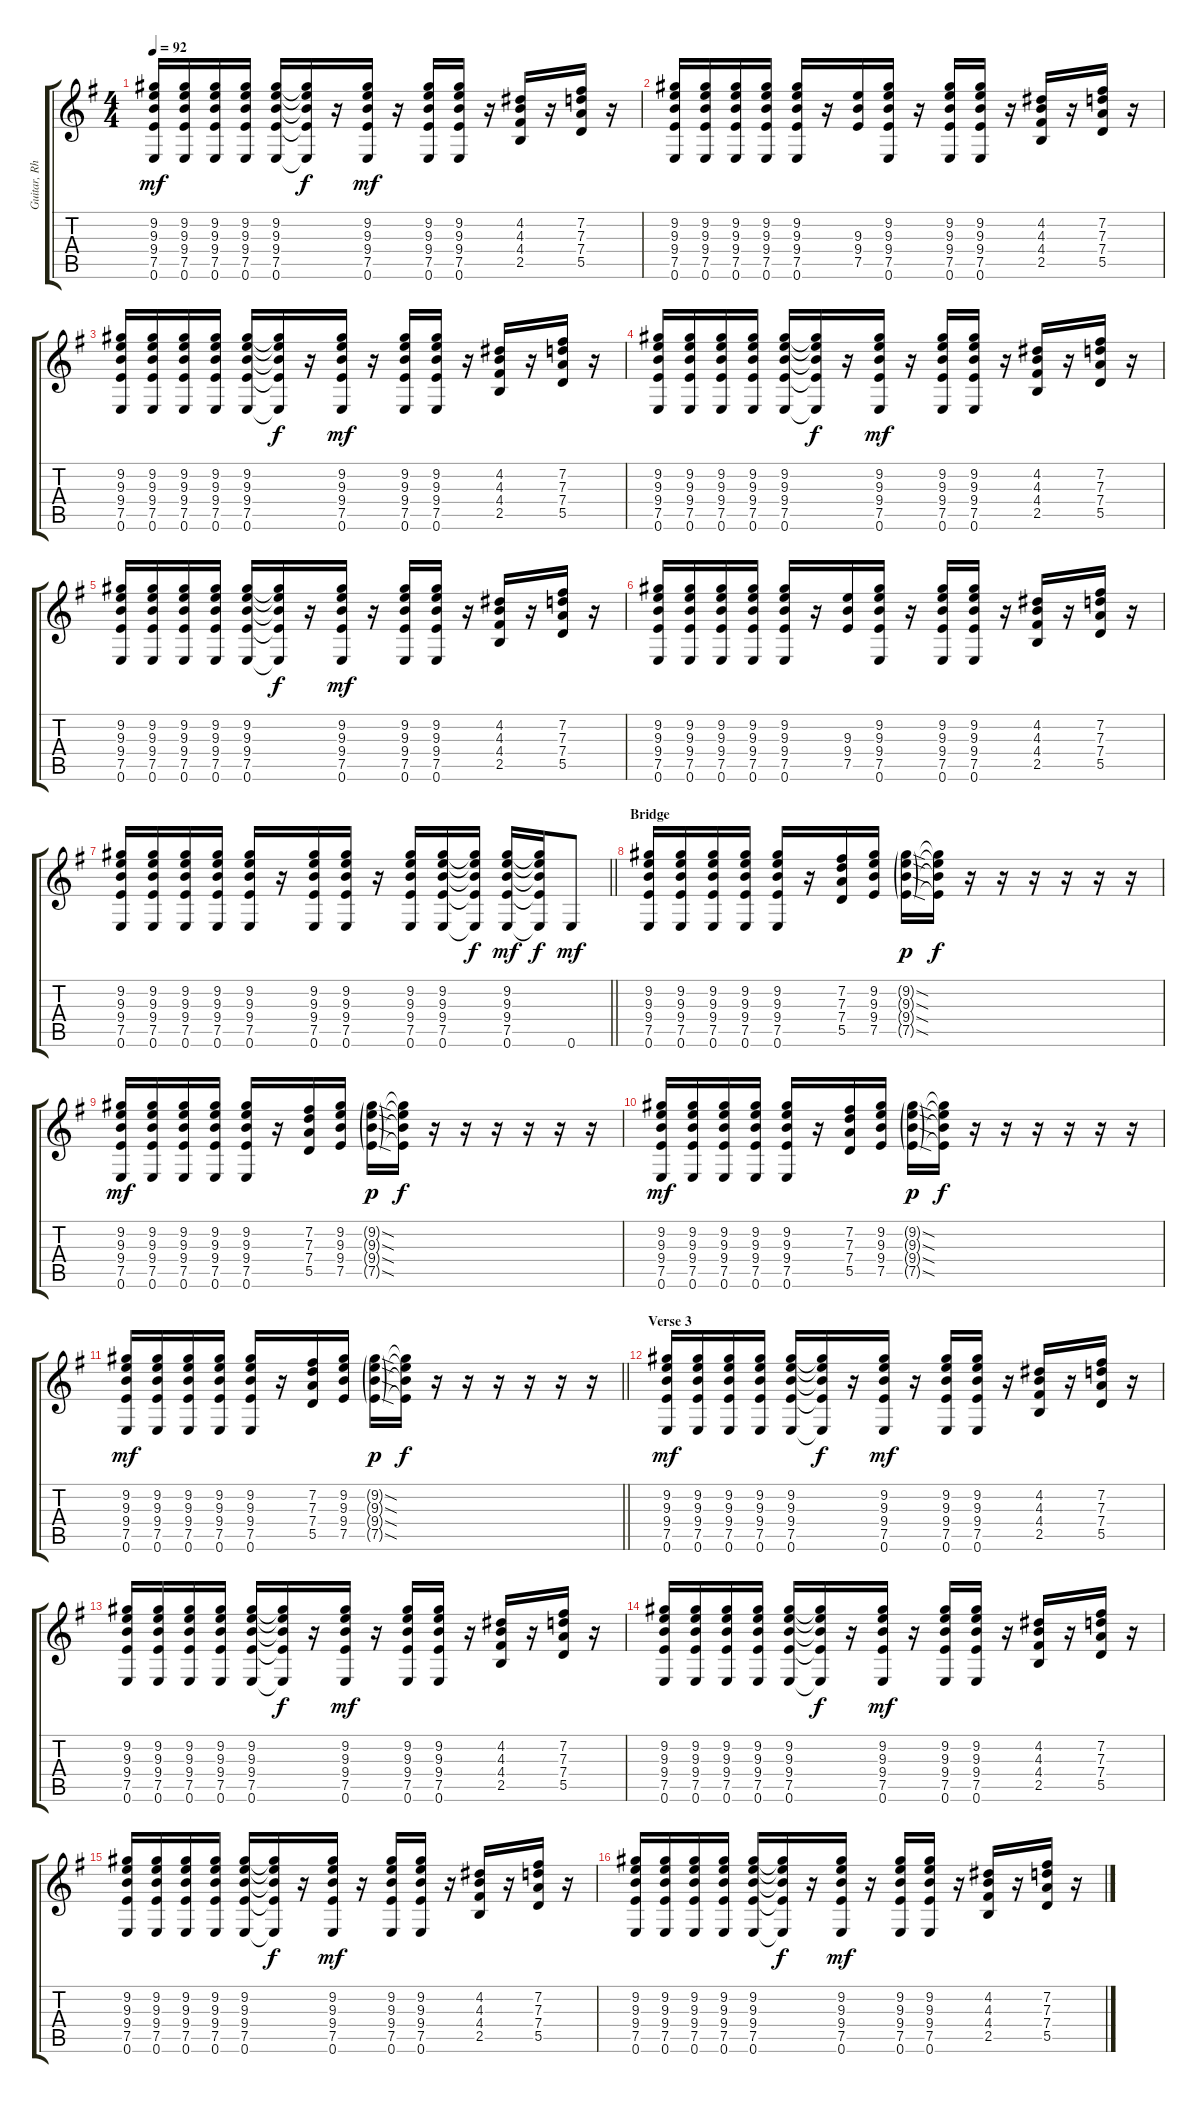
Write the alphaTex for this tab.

\track ("Guitar, Rhythm 1" "Guitar, Rh") {instrument overdrivenguitar}
\staff {score tabs}
\tuning (E4 B3 G3 D3 A2 E2) {hide}
\ts (4 4)
\tempo 92
\clef g2
\ks g
(9.2 9.3 9.4 7.5 0.6).16{dy mf} (9.2 9.3 9.4 7.5 0.6).16 (9.2 9.3 9.4 7.5 0.6).16 (9.2 9.3 9.4 7.5 0.6).16 (9.2 9.3 9.4 7.5 0.6).16 (9.2{t} 9.3{t} 9.4{t} 7.5{t} 0.6{t}).16{dy f} r.16 (9.2 9.3 9.4 7.5 0.6).16{dy mf} r.16 (9.2 9.3 9.4 7.5 0.6).16 (9.2 9.3 9.4 7.5 0.6).16 r.16 (4.2 4.3 4.4 2.5).16 r.16 (7.2 7.3 7.4 5.5).16 r.16 |
(9.2 9.3 9.4 7.5 0.6).16 (9.2 9.3 9.4 7.5 0.6).16 (9.2 9.3 9.4 7.5 0.6).16 (9.2 9.3 9.4 7.5 0.6).16 (9.2 9.3 9.4 7.5 0.6).16 r.16 (9.3 9.4 7.5).16 (9.2 9.3 9.4 7.5 0.6).16 r.16 (9.2 9.3 9.4 7.5 0.6).16 (9.2 9.3 9.4 7.5 0.6).16 r.16 (4.2 4.3 4.4 2.5).16 r.16 (7.2 7.3 7.4 5.5).16 r.16 |
(9.2 9.3 9.4 7.5 0.6).16 (9.2 9.3 9.4 7.5 0.6).16 (9.2 9.3 9.4 7.5 0.6).16 (9.2 9.3 9.4 7.5 0.6).16 (9.2 9.3 9.4 7.5 0.6).16 (9.2{t} 9.3{t} 9.4{t} 7.5{t} 0.6{t}).16{dy f} r.16 (9.2 9.3 9.4 7.5 0.6).16{dy mf} r.16 (9.2 9.3 9.4 7.5 0.6).16 (9.2 9.3 9.4 7.5 0.6).16 r.16 (4.2 4.3 4.4 2.5).16 r.16 (7.2 7.3 7.4 5.5).16 r.16 |
(9.2 9.3 9.4 7.5 0.6).16 (9.2 9.3 9.4 7.5 0.6).16 (9.2 9.3 9.4 7.5 0.6).16 (9.2 9.3 9.4 7.5 0.6).16 (9.2 9.3 9.4 7.5 0.6).16 (9.2{t} 9.3{t} 9.4{t} 7.5{t} 0.6{t}).16{dy f} r.16 (9.2 9.3 9.4 7.5 0.6).16{dy mf} r.16 (9.2 9.3 9.4 7.5 0.6).16 (9.2 9.3 9.4 7.5 0.6).16 r.16 (4.2 4.3 4.4 2.5).16 r.16 (7.2 7.3 7.4 5.5).16 r.16 |
(9.2 9.3 9.4 7.5 0.6).16 (9.2 9.3 9.4 7.5 0.6).16 (9.2 9.3 9.4 7.5 0.6).16 (9.2 9.3 9.4 7.5 0.6).16 (9.2 9.3 9.4 7.5 0.6).16 (9.2{t} 9.3{t} 9.4{t} 7.5{t} 0.6{t}).16{dy f} r.16 (9.2 9.3 9.4 7.5 0.6).16{dy mf} r.16 (9.2 9.3 9.4 7.5 0.6).16 (9.2 9.3 9.4 7.5 0.6).16 r.16 (4.2 4.3 4.4 2.5).16 r.16 (7.2 7.3 7.4 5.5).16 r.16 |
(9.2 9.3 9.4 7.5 0.6).16 (9.2 9.3 9.4 7.5 0.6).16 (9.2 9.3 9.4 7.5 0.6).16 (9.2 9.3 9.4 7.5 0.6).16 (9.2 9.3 9.4 7.5 0.6).16 r.16 (9.3 9.4 7.5).16 (9.2 9.3 9.4 7.5 0.6).16 r.16 (9.2 9.3 9.4 7.5 0.6).16 (9.2 9.3 9.4 7.5 0.6).16 r.16 (4.2 4.3 4.4 2.5).16 r.16 (7.2 7.3 7.4 5.5).16 r.16 |
\barLineRight lightlight
(9.2 9.3 9.4 7.5 0.6).16 (9.2 9.3 9.4 7.5 0.6).16 (9.2 9.3 9.4 7.5 0.6).16 (9.2 9.3 9.4 7.5 0.6).16 (9.2 9.3 9.4 7.5 0.6).16 r.16 (9.2 9.3 9.4 7.5 0.6).16 (9.2 9.3 9.4 7.5 0.6).16 r.16 (9.2 9.3 9.4 7.5 0.6).16 (9.2 9.3 9.4 7.5 0.6).16 (9.2{t} 9.3{t} 9.4{t} 7.5{t} 0.6{t}).16{dy f} (9.2 9.3 9.4 7.5 0.6).16{dy mf} (9.2{t} 9.3{t} 9.4{t} 7.5{t} 0.6{t}).16{dy f} 0.6.8{dy mf} |
\section ("" "Bridge")
(9.2 9.3 9.4 7.5 0.6).16 (9.2 9.3 9.4 7.5 0.6).16 (9.2 9.3 9.4 7.5 0.6).16 (9.2 9.3 9.4 7.5 0.6).16 (9.2 9.3 9.4 7.5 0.6).16 r.16 (7.2 7.3 7.4 5.5).16 (9.2 9.3 9.4 7.5).16 (9.2{sod g} 9.3{sod g} 9.4{sod g} 7.5{sod g}).16{dy p} (9.2{t} 9.3{t} 9.4{t} 7.5{t}).16{dy f} r.16 r.16 r.16 r.16 r.16 r.16 |
(9.2 9.3 9.4 7.5 0.6).16{dy mf} (9.2 9.3 9.4 7.5 0.6).16 (9.2 9.3 9.4 7.5 0.6).16 (9.2 9.3 9.4 7.5 0.6).16 (9.2 9.3 9.4 7.5 0.6).16 r.16 (7.2 7.3 7.4 5.5).16 (9.2 9.3 9.4 7.5).16 (9.2{sod g} 9.3{sod g} 9.4{sod g} 7.5{sod g}).16{dy p} (9.2{t} 9.3{t} 9.4{t} 7.5{t}).16{dy f} r.16 r.16 r.16 r.16 r.16 r.16 |
(9.2 9.3 9.4 7.5 0.6).16{dy mf} (9.2 9.3 9.4 7.5 0.6).16 (9.2 9.3 9.4 7.5 0.6).16 (9.2 9.3 9.4 7.5 0.6).16 (9.2 9.3 9.4 7.5 0.6).16 r.16 (7.2 7.3 7.4 5.5).16 (9.2 9.3 9.4 7.5).16 (9.2{sod g} 9.3{sod g} 9.4{sod g} 7.5{sod g}).16{dy p} (9.2{t} 9.3{t} 9.4{t} 7.5{t}).16{dy f} r.16 r.16 r.16 r.16 r.16 r.16 |
\barLineRight lightlight
(9.2 9.3 9.4 7.5 0.6).16{dy mf} (9.2 9.3 9.4 7.5 0.6).16 (9.2 9.3 9.4 7.5 0.6).16 (9.2 9.3 9.4 7.5 0.6).16 (9.2 9.3 9.4 7.5 0.6).16 r.16 (7.2 7.3 7.4 5.5).16 (9.2 9.3 9.4 7.5).16 (9.2{sod g} 9.3{sod g} 9.4{sod g} 7.5{sod g}).16{dy p} (9.2{t} 9.3{t} 9.4{t} 7.5{t}).16{dy f} r.16 r.16 r.16 r.16 r.16 r.16 |
\section ("" "Verse 3")
(9.2 9.3 9.4 7.5 0.6).16{dy mf} (9.2 9.3 9.4 7.5 0.6).16 (9.2 9.3 9.4 7.5 0.6).16 (9.2 9.3 9.4 7.5 0.6).16 (9.2 9.3 9.4 7.5 0.6).16 (9.2{t} 9.3{t} 9.4{t} 7.5{t} 0.6{t}).16{dy f} r.16 (9.2 9.3 9.4 7.5 0.6).16{dy mf} r.16 (9.2 9.3 9.4 7.5 0.6).16 (9.2 9.3 9.4 7.5 0.6).16 r.16 (4.2 4.3 4.4 2.5).16 r.16 (7.2 7.3 7.4 5.5).16 r.16 |
(9.2 9.3 9.4 7.5 0.6).16 (9.2 9.3 9.4 7.5 0.6).16 (9.2 9.3 9.4 7.5 0.6).16 (9.2 9.3 9.4 7.5 0.6).16 (9.2 9.3 9.4 7.5 0.6).16 (9.2{t} 9.3{t} 9.4{t} 7.5{t} 0.6{t}).16{dy f} r.16 (9.2 9.3 9.4 7.5 0.6).16{dy mf} r.16 (9.2 9.3 9.4 7.5 0.6).16 (9.2 9.3 9.4 7.5 0.6).16 r.16 (4.2 4.3 4.4 2.5).16 r.16 (7.2 7.3 7.4 5.5).16 r.16 |
(9.2 9.3 9.4 7.5 0.6).16 (9.2 9.3 9.4 7.5 0.6).16 (9.2 9.3 9.4 7.5 0.6).16 (9.2 9.3 9.4 7.5 0.6).16 (9.2 9.3 9.4 7.5 0.6).16 (9.2{t} 9.3{t} 9.4{t} 7.5{t} 0.6{t}).16{dy f} r.16 (9.2 9.3 9.4 7.5 0.6).16{dy mf} r.16 (9.2 9.3 9.4 7.5 0.6).16 (9.2 9.3 9.4 7.5 0.6).16 r.16 (4.2 4.3 4.4 2.5).16 r.16 (7.2 7.3 7.4 5.5).16 r.16 |
(9.2 9.3 9.4 7.5 0.6).16 (9.2 9.3 9.4 7.5 0.6).16 (9.2 9.3 9.4 7.5 0.6).16 (9.2 9.3 9.4 7.5 0.6).16 (9.2 9.3 9.4 7.5 0.6).16 (9.2{t} 9.3{t} 9.4{t} 7.5{t} 0.6{t}).16{dy f} r.16 (9.2 9.3 9.4 7.5 0.6).16{dy mf} r.16 (9.2 9.3 9.4 7.5 0.6).16 (9.2 9.3 9.4 7.5 0.6).16 r.16 (4.2 4.3 4.4 2.5).16 r.16 (7.2 7.3 7.4 5.5).16 r.16 |
(9.2 9.3 9.4 7.5 0.6).16 (9.2 9.3 9.4 7.5 0.6).16 (9.2 9.3 9.4 7.5 0.6).16 (9.2 9.3 9.4 7.5 0.6).16 (9.2 9.3 9.4 7.5 0.6).16 (9.2{t} 9.3{t} 9.4{t} 7.5{t} 0.6{t}).16{dy f} r.16 (9.2 9.3 9.4 7.5 0.6).16{dy mf} r.16 (9.2 9.3 9.4 7.5 0.6).16 (9.2 9.3 9.4 7.5 0.6).16 r.16 (4.2 4.3 4.4 2.5).16 r.16 (7.2 7.3 7.4 5.5).16 r.16
